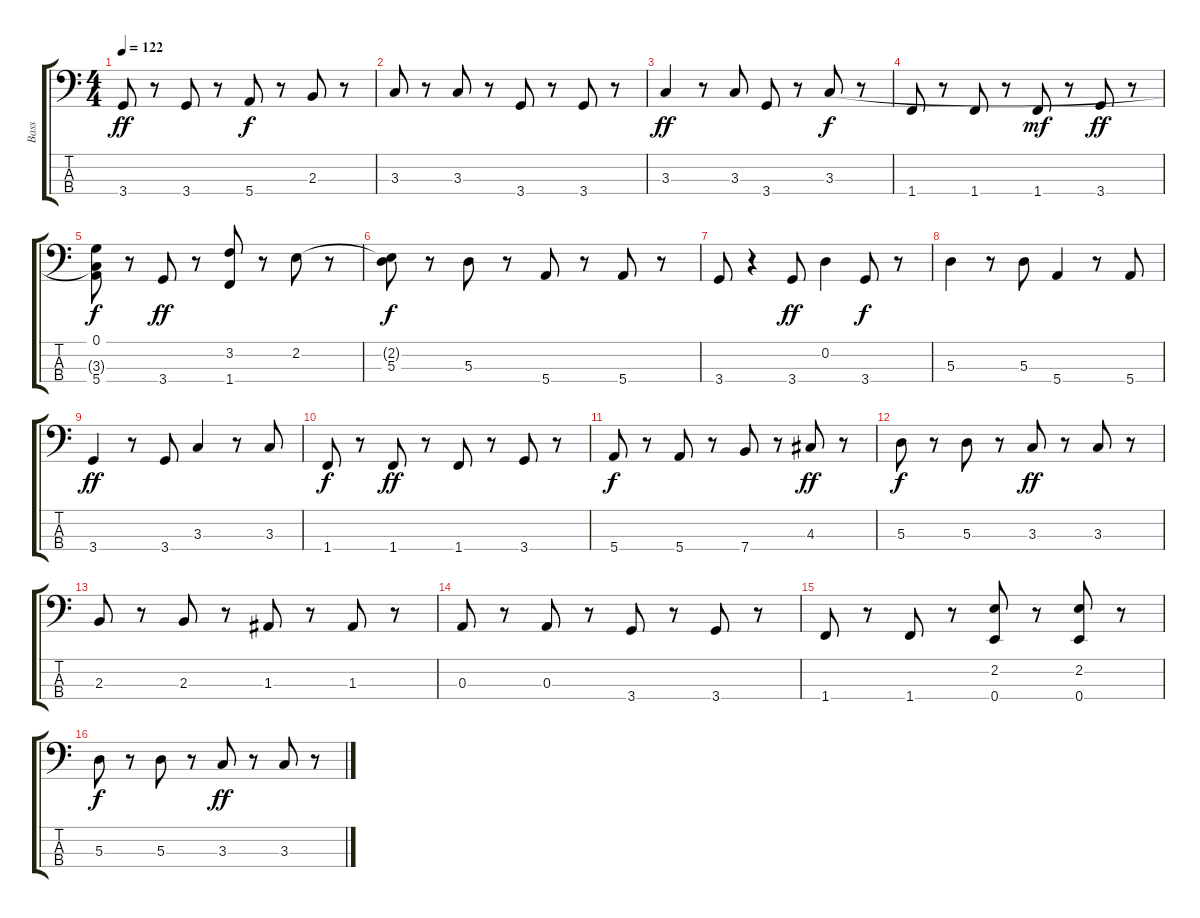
\track ("Bass" "Bass") {instrument electricbassfinger}
\staff {score tabs}
\tuning (G2 D2 A1 E1) {hide}
\ts (4 4)
\tempo 122
\clef f4
\ks c
3.4.8{dy ff} r.8 3.4.8 r.8 5.4.8{dy f} r.8 2.3.8 r.8 |
3.3.8 r.8 3.3.8 r.8 3.4.8 r.8 3.4.8 r.8 |
3.3.4{dy ff} r.8 3.3.8 3.4.8 r.8 3.3.8{dy f} r.8 |
1.4.8 r.8 1.4.8 r.8 1.4.8{dy mf} r.8 3.4.8{dy ff} r.8 |
(0.1 3.3{t} 5.4).8{dy f} r.8 3.4.8{dy ff} r.8 (3.2 1.4).8 r.8 2.2.8 r.8 |
(2.2{t} 5.3).8{dy f} r.8 5.3.8 r.8 5.4.8 r.8 5.4.8 r.8 |
3.4.8 r.4 3.4.8{dy ff} 0.2.4 3.4.8{dy f} r.8 |
5.3.4 r.8 5.3.8 5.4.4 r.8 5.4.8 |
3.4.4{dy ff} r.8 3.4.8 3.3.4 r.8 3.3.8 |
1.4.8{dy f} r.8 1.4.8{dy ff} r.8 1.4.8 r.8 3.4.8 r.8 |
5.4.8{dy f} r.8 5.4.8 r.8 7.4.8 r.8 4.3.8{dy ff} r.8 |
5.3.8{dy f} r.8 5.3.8 r.8 3.3.8{dy ff} r.8 3.3.8 r.8 |
2.3.8 r.8 2.3.8 r.8 1.3.8 r.8 1.3.8 r.8 |
0.3.8 r.8 0.3.8 r.8 3.4.8 r.8 3.4.8 r.8 |
1.4.8 r.8 1.4.8 r.8 (2.2 0.4).8 r.8 (2.2 0.4).8 r.8 |
5.3.8{dy f} r.8 5.3.8 r.8 3.3.8{dy ff} r.8 3.3.8 r.8
